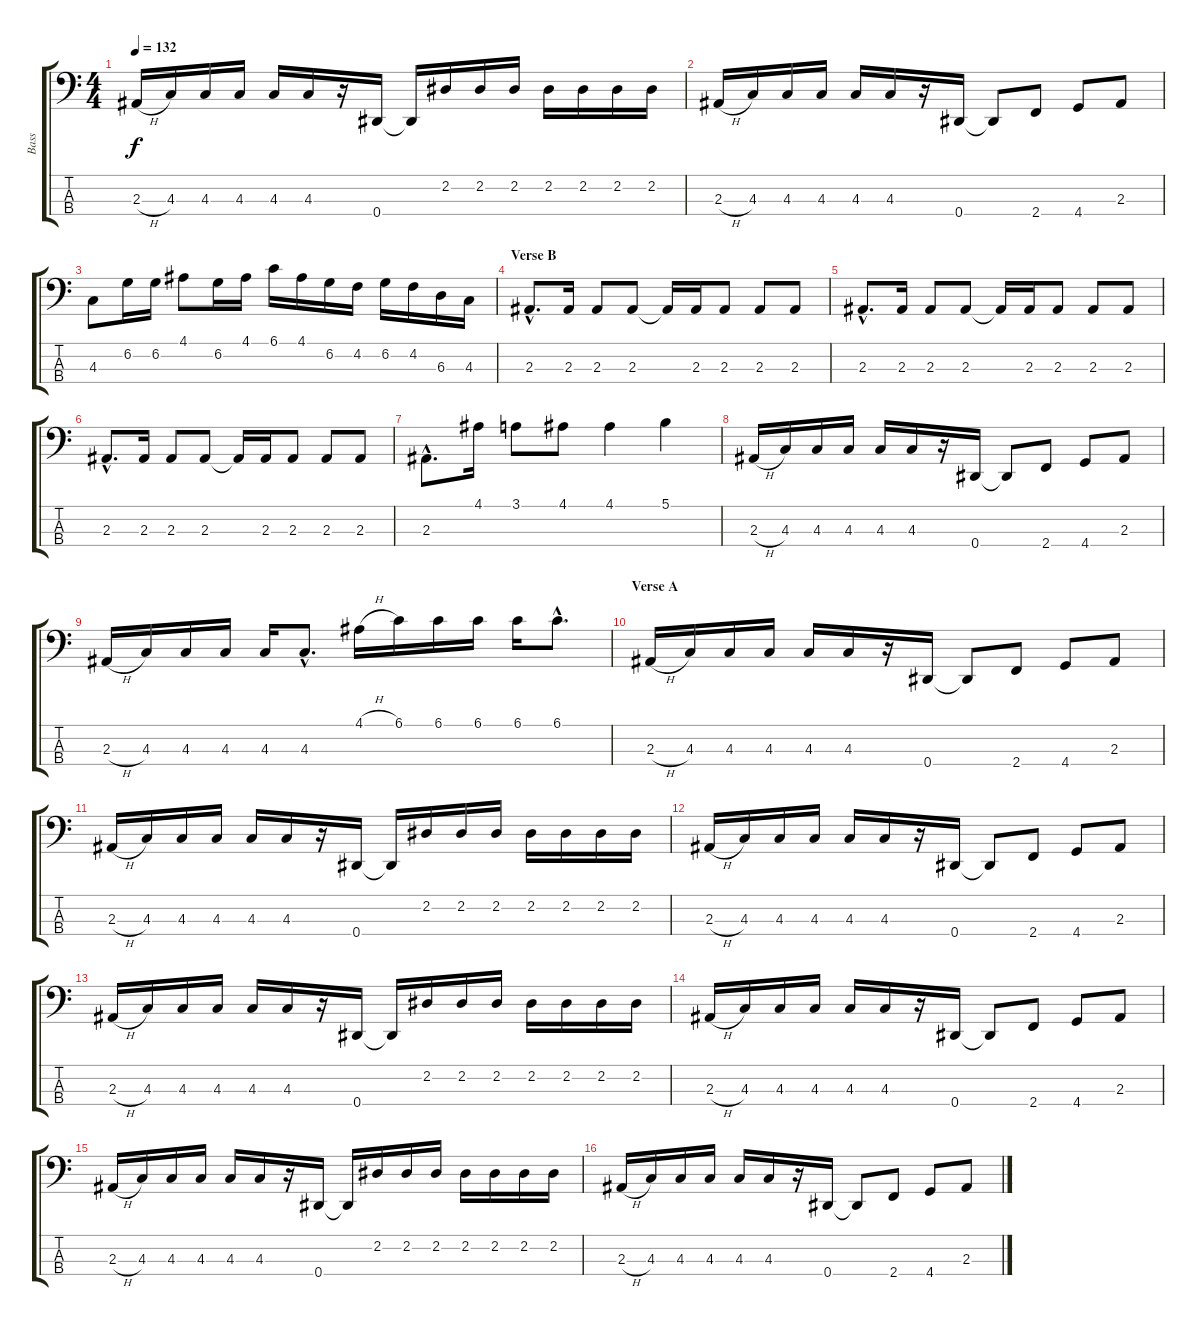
\track ("Bass" "Bass") {instrument electricbasspick}
\staff {score tabs}
\tuning (Gb2 Db2 Ab1 Eb1) {hide}
\ts (4 4)
\tempo 132
\clef f4
\ks c
2.3{h}.16{dy f} 4.3.16 4.3.16 4.3.16 4.3.16 4.3.16 r.16 0.4.16 0.4{t}.16 2.2.16 2.2.16 2.2.16 2.2.16 2.2.16 2.2.16 2.2.16 |
2.3{h}.16 4.3.16 4.3.16 4.3.16 4.3.16 4.3.16 r.16 0.4.16 0.4{t}.8 2.4.8 4.4.8 2.3.8 |
4.3.8 6.2.16 6.2.16 4.1.8 6.2.16 4.1.16 6.1.16 4.1.16 6.2.16 4.2.16 6.2.16 4.2.16 6.3.16 4.3.16 |
\section ("" "Verse B")
2.3{hac}.8{d} 2.3.16 2.3.8 2.3.8 2.3{t}.16 2.3.16 2.3.8 2.3.8 2.3.8 |
2.3{hac}.8{d} 2.3.16 2.3.8 2.3.8 2.3{t}.16 2.3.16 2.3.8 2.3.8 2.3.8 |
2.3{hac}.8{d} 2.3.16 2.3.8 2.3.8 2.3{t}.16 2.3.16 2.3.8 2.3.8 2.3.8 |
2.3{hac}.8{d} 4.1.16 3.1.8 4.1.8 4.1.4 5.1.4 |
2.3{h}.16 4.3.16 4.3.16 4.3.16 4.3.16 4.3.16 r.16 0.4.16 0.4{t}.8 2.4.8 4.4.8 2.3.8 |
2.3{h}.16 4.3.16 4.3.16 4.3.16 4.3.16 4.3{hac}.8{d} 4.1{h}.16 6.1.16 6.1.16 6.1.16 6.1.16 6.1{hac}.8{d} |
\section ("" "Verse A")
2.3{h}.16 4.3.16 4.3.16 4.3.16 4.3.16 4.3.16 r.16 0.4.16 0.4{t}.8 2.4.8 4.4.8 2.3.8 |
2.3{h}.16 4.3.16 4.3.16 4.3.16 4.3.16 4.3.16 r.16 0.4.16 0.4{t}.16 2.2.16 2.2.16 2.2.16 2.2.16 2.2.16 2.2.16 2.2.16 |
2.3{h}.16 4.3.16 4.3.16 4.3.16 4.3.16 4.3.16 r.16 0.4.16 0.4{t}.8 2.4.8 4.4.8 2.3.8 |
2.3{h}.16 4.3.16 4.3.16 4.3.16 4.3.16 4.3.16 r.16 0.4.16 0.4{t}.16 2.2.16 2.2.16 2.2.16 2.2.16 2.2.16 2.2.16 2.2.16 |
2.3{h}.16 4.3.16 4.3.16 4.3.16 4.3.16 4.3.16 r.16 0.4.16 0.4{t}.8 2.4.8 4.4.8 2.3.8 |
2.3{h}.16 4.3.16 4.3.16 4.3.16 4.3.16 4.3.16 r.16 0.4.16 0.4{t}.16 2.2.16 2.2.16 2.2.16 2.2.16 2.2.16 2.2.16 2.2.16 |
2.3{h}.16 4.3.16 4.3.16 4.3.16 4.3.16 4.3.16 r.16 0.4.16 0.4{t}.8 2.4.8 4.4.8 2.3.8
